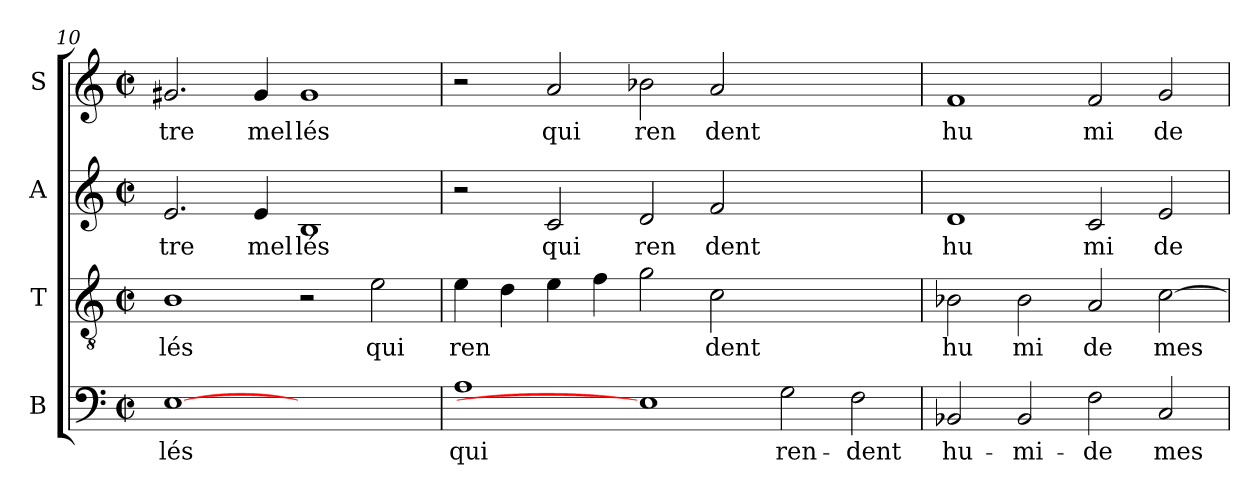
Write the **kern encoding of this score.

**kern	**text	**kern	**text	**kern	**text	**kern	**text
*part4	*part4	*part3	*part3	*part2	*part2	*part1	*part1
*staff4	*staff4	*staff3	*staff3	*staff2	*staff2	*staff1	*staff1
*I"B	*	*I"T	*	*I"A	*	*I"S	*
!!LO:PB:g=z
*clefF4	*	*clefGv2	*	*clefG2	*	*clefG2	*
*k[]	*	*k[]	*	*k[]	*	*k[]	*
*C:	*	*C:	*	*C:	*	*C:	*
*M2/2	*	*M2/2	*	*M2/2	*	*M2/2	*
*met(c|)	*	*met(c|)	*	*met(c|)	*	*met(c|)	*
=10	=10	=10	=10	=10	=10	=10	=10
!	!LO:LY:b:cj	!	!LO:LY:b:cj	!	!LO:LY:b:cj	!	!LO:LY:b:cj
[1E	lés	1B	-lés	2.e/	-tre	2.g#X/	-tre
!	!	!	!	!	!LO:LY:b:cj	!	!LO:LY:b:cj
.	.	.	.	4e/	mel	4g#/	mel
!	!	!	!	!	!LO:LY:b:cj	!	!LO:LY:b:cj
1ryy	.	2r	.	1B	lés	1g#	lés
!	!	!	!LO:LY:b:cj	!	!	!	!
.	.	2e\	qui	.	.	.	.
=11	=11	=11	=11	=11	=11	=11	=11
!	!LO:LY:b:cj	!	!LO:LY:b:cj	!	!	!	!
1A	qui	4e\	ren	2r	.	2r	.
!	!	!	!LO:LY:b:cj	!	!	!	!
.	.	4d\	.	.	.	.	.
!	!	!	!LO:LY:b:cj	!	!LO:LY:b:cj	!	!LO:LY:b:cj
.	.	4e\	.	2c/	qui	2a/	qui
!	!	!	!LO:LY:b:cj	!	!	!	!
.	.	4f\	.	.	.	.	.
!	!	!	!LO:LY:b:cj	!	!LO:LY:b:cj	!	!LO:LY:b:cj
1E]	.	2g\	.	2d/	ren	2b-X\	ren
!	!	!	!LO:LY:b:cj	!	!LO:LY:b:cj	!	!LO:LY:b:cj
.	.	2c\	dent	2f/	dent	2a/	dent
!	!LO:LY:b:cj	!	!	!	!	!	!
2G\	ren-	1ryy	.	1ryy	.	1ryy	.
!	!LO:LY:b:cj	!	!	!	!	!	!
2F\	-dent	.	.	.	.	.	.
=12	=12	=12	=12	=12	=12	=12	=12
!	!LO:LY:b:cj	!	!LO:LY:b:cj	!	!LO:LY:b:cj	!	!LO:LY:b:cj
2BB-X/	hu-	2B-X\	hu	1d	hu	1f	hu
!	!LO:LY:b:cj	!	!LO:LY:b:cj	!	!	!	!
2BB-/	-mi-	2B-\	mi	.	.	.	.
!	!LO:LY:b:cj	!	!LO:LY:b:cj	!	!LO:LY:b:cj	!	!LO:LY:b:cj
2F\	-de	2A/	de	2c/	mi	2f/	mi
!	!LO:LY:b:cj	!	!LO:LY:b:cj	!	!LO:LY:b:cj	!	!LO:LY:b:cj
2C/	mes	[>2c\	mes	2e/	de	2g/	de
=	=	=	=	=	=	=	=
*-	*-	*-	*-	*-	*-	*-	*-
